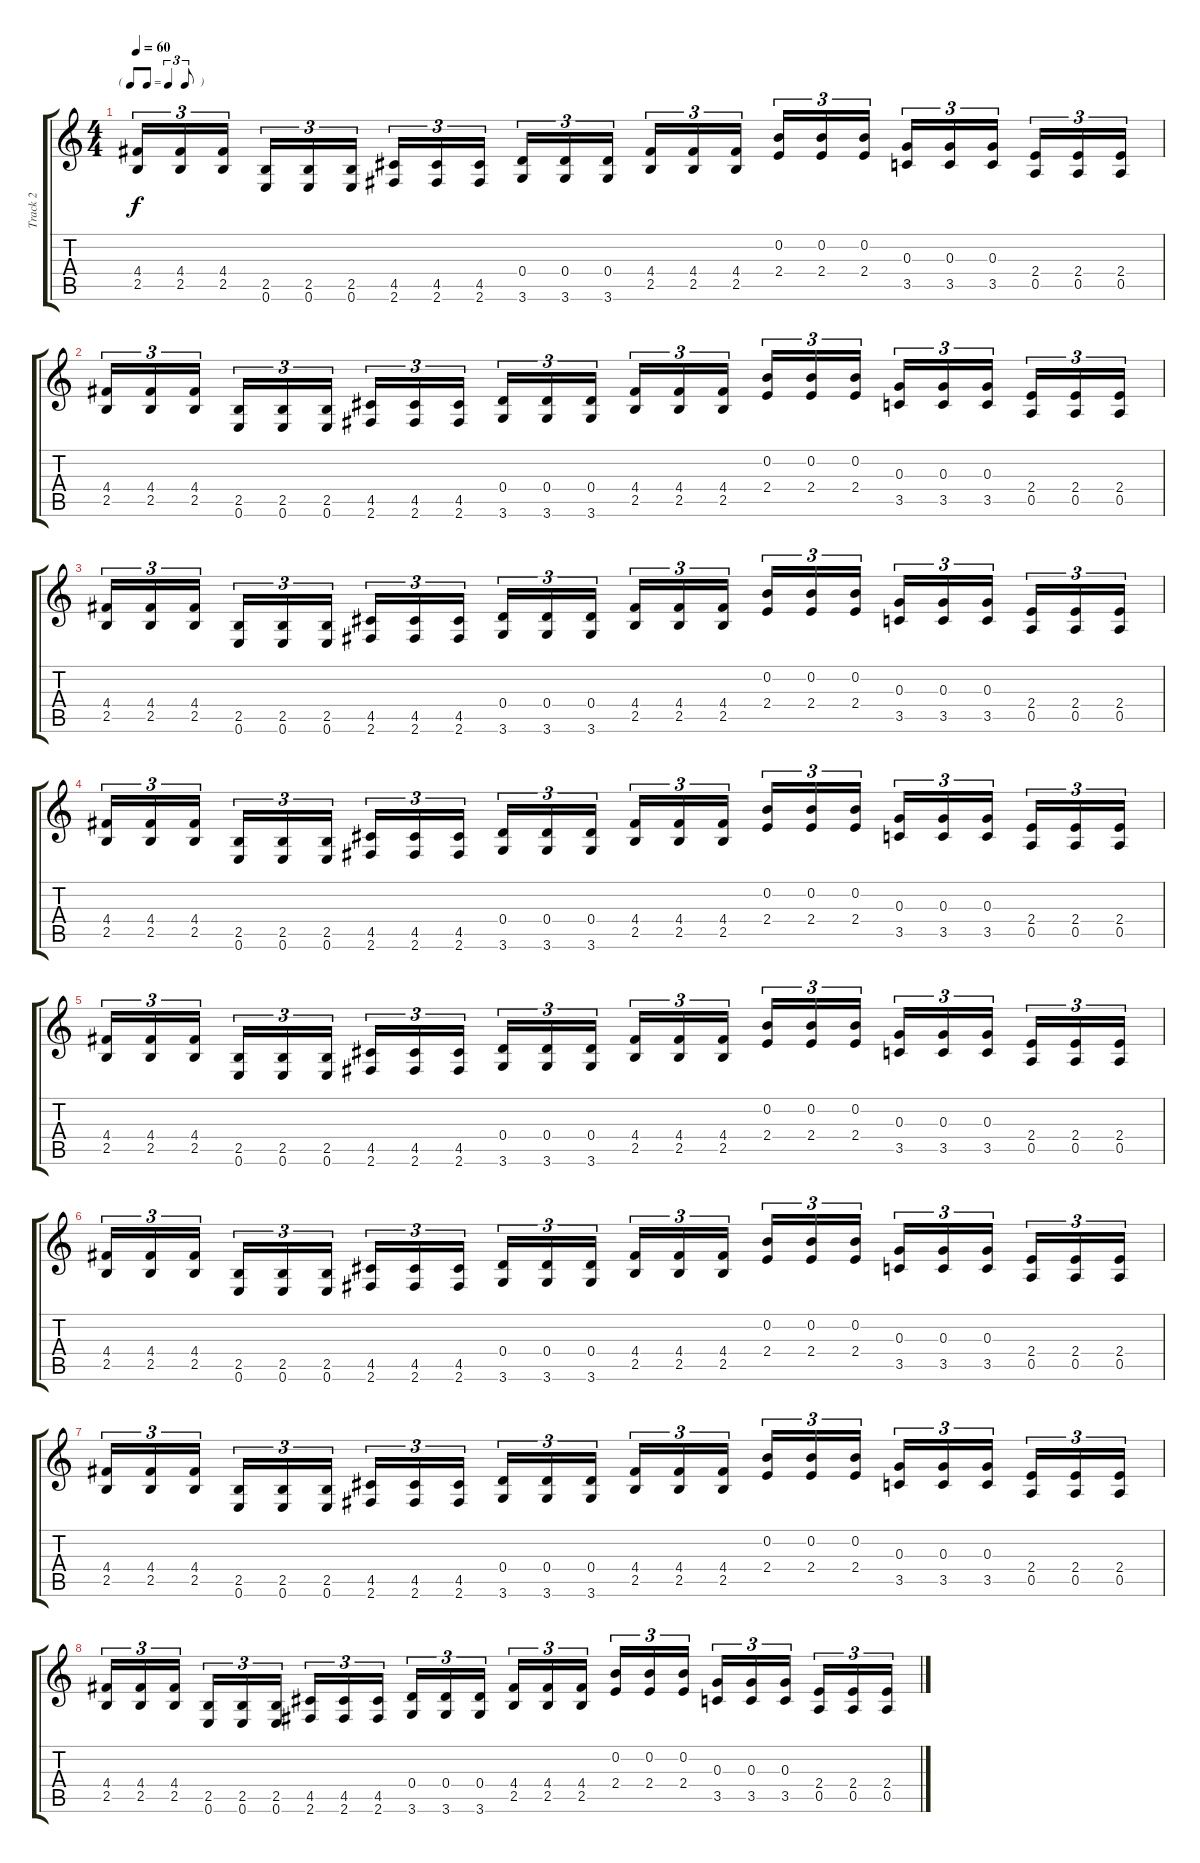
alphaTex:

\track ("Track 2" "Track 2") {instrument distortionguitar}
\staff {score tabs}
\tuning (E4 B3 G3 D3 A2 E2) {hide}
\ts (4 4)
\tf triplet8th
\tempo 60
\clef g2
\ks c
(4.4 2.5).16{tu (3 2) dy f instrument distortionguitar} (4.4 2.5).16{tu (3 2)} (4.4 2.5).16{tu (3 2)} (2.5 0.6).16{tu (3 2)} (2.5 0.6).16{tu (3 2)} (2.5 0.6).16{tu (3 2)} (4.5 2.6).16{tu (3 2)} (4.5 2.6).16{tu (3 2)} (4.5 2.6).16{tu (3 2)} (0.4 3.6).16{tu (3 2)} (0.4 3.6).16{tu (3 2)} (0.4 3.6).16{tu (3 2)} (4.4 2.5).16{tu (3 2)} (4.4 2.5).16{tu (3 2)} (4.4 2.5).16{tu (3 2)} (0.2 2.4).16{tu (3 2)} (0.2 2.4).16{tu (3 2)} (0.2 2.4).16{tu (3 2)} (0.3 3.5).16{tu (3 2)} (0.3 3.5).16{tu (3 2)} (0.3 3.5).16{tu (3 2)} (2.4 0.5).16{tu (3 2)} (2.4 0.5).16{tu (3 2)} (2.4 0.5).16{tu (3 2)} |
(4.4 2.5).16{tu (3 2)} (4.4 2.5).16{tu (3 2)} (4.4 2.5).16{tu (3 2)} (2.5 0.6).16{tu (3 2)} (2.5 0.6).16{tu (3 2)} (2.5 0.6).16{tu (3 2)} (4.5 2.6).16{tu (3 2)} (4.5 2.6).16{tu (3 2)} (4.5 2.6).16{tu (3 2)} (0.4 3.6).16{tu (3 2)} (0.4 3.6).16{tu (3 2)} (0.4 3.6).16{tu (3 2)} (4.4 2.5).16{tu (3 2)} (4.4 2.5).16{tu (3 2)} (4.4 2.5).16{tu (3 2)} (0.2 2.4).16{tu (3 2)} (0.2 2.4).16{tu (3 2)} (0.2 2.4).16{tu (3 2)} (0.3 3.5).16{tu (3 2)} (0.3 3.5).16{tu (3 2)} (0.3 3.5).16{tu (3 2)} (2.4 0.5).16{tu (3 2)} (2.4 0.5).16{tu (3 2)} (2.4 0.5).16{tu (3 2)} |
(4.4 2.5).16{tu (3 2)} (4.4 2.5).16{tu (3 2)} (4.4 2.5).16{tu (3 2)} (2.5 0.6).16{tu (3 2)} (2.5 0.6).16{tu (3 2)} (2.5 0.6).16{tu (3 2)} (4.5 2.6).16{tu (3 2)} (4.5 2.6).16{tu (3 2)} (4.5 2.6).16{tu (3 2)} (0.4 3.6).16{tu (3 2)} (0.4 3.6).16{tu (3 2)} (0.4 3.6).16{tu (3 2)} (4.4 2.5).16{tu (3 2)} (4.4 2.5).16{tu (3 2)} (4.4 2.5).16{tu (3 2)} (0.2 2.4).16{tu (3 2)} (0.2 2.4).16{tu (3 2)} (0.2 2.4).16{tu (3 2)} (0.3 3.5).16{tu (3 2)} (0.3 3.5).16{tu (3 2)} (0.3 3.5).16{tu (3 2)} (2.4 0.5).16{tu (3 2)} (2.4 0.5).16{tu (3 2)} (2.4 0.5).16{tu (3 2)} |
(4.4 2.5).16{tu (3 2)} (4.4 2.5).16{tu (3 2)} (4.4 2.5).16{tu (3 2)} (2.5 0.6).16{tu (3 2)} (2.5 0.6).16{tu (3 2)} (2.5 0.6).16{tu (3 2)} (4.5 2.6).16{tu (3 2)} (4.5 2.6).16{tu (3 2)} (4.5 2.6).16{tu (3 2)} (0.4 3.6).16{tu (3 2)} (0.4 3.6).16{tu (3 2)} (0.4 3.6).16{tu (3 2)} (4.4 2.5).16{tu (3 2)} (4.4 2.5).16{tu (3 2)} (4.4 2.5).16{tu (3 2)} (0.2 2.4).16{tu (3 2)} (0.2 2.4).16{tu (3 2)} (0.2 2.4).16{tu (3 2)} (0.3 3.5).16{tu (3 2)} (0.3 3.5).16{tu (3 2)} (0.3 3.5).16{tu (3 2)} (2.4 0.5).16{tu (3 2)} (2.4 0.5).16{tu (3 2)} (2.4 0.5).16{tu (3 2)} |
(4.4 2.5).16{tu (3 2)} (4.4 2.5).16{tu (3 2)} (4.4 2.5).16{tu (3 2)} (2.5 0.6).16{tu (3 2)} (2.5 0.6).16{tu (3 2)} (2.5 0.6).16{tu (3 2)} (4.5 2.6).16{tu (3 2)} (4.5 2.6).16{tu (3 2)} (4.5 2.6).16{tu (3 2)} (0.4 3.6).16{tu (3 2)} (0.4 3.6).16{tu (3 2)} (0.4 3.6).16{tu (3 2)} (4.4 2.5).16{tu (3 2)} (4.4 2.5).16{tu (3 2)} (4.4 2.5).16{tu (3 2)} (0.2 2.4).16{tu (3 2)} (0.2 2.4).16{tu (3 2)} (0.2 2.4).16{tu (3 2)} (0.3 3.5).16{tu (3 2)} (0.3 3.5).16{tu (3 2)} (0.3 3.5).16{tu (3 2)} (2.4 0.5).16{tu (3 2)} (2.4 0.5).16{tu (3 2)} (2.4 0.5).16{tu (3 2)} |
(4.4 2.5).16{tu (3 2)} (4.4 2.5).16{tu (3 2)} (4.4 2.5).16{tu (3 2)} (2.5 0.6).16{tu (3 2)} (2.5 0.6).16{tu (3 2)} (2.5 0.6).16{tu (3 2)} (4.5 2.6).16{tu (3 2)} (4.5 2.6).16{tu (3 2)} (4.5 2.6).16{tu (3 2)} (0.4 3.6).16{tu (3 2)} (0.4 3.6).16{tu (3 2)} (0.4 3.6).16{tu (3 2)} (4.4 2.5).16{tu (3 2)} (4.4 2.5).16{tu (3 2)} (4.4 2.5).16{tu (3 2)} (0.2 2.4).16{tu (3 2)} (0.2 2.4).16{tu (3 2)} (0.2 2.4).16{tu (3 2)} (0.3 3.5).16{tu (3 2)} (0.3 3.5).16{tu (3 2)} (0.3 3.5).16{tu (3 2)} (2.4 0.5).16{tu (3 2)} (2.4 0.5).16{tu (3 2)} (2.4 0.5).16{tu (3 2)} |
(4.4 2.5).16{tu (3 2)} (4.4 2.5).16{tu (3 2)} (4.4 2.5).16{tu (3 2)} (2.5 0.6).16{tu (3 2)} (2.5 0.6).16{tu (3 2)} (2.5 0.6).16{tu (3 2)} (4.5 2.6).16{tu (3 2)} (4.5 2.6).16{tu (3 2)} (4.5 2.6).16{tu (3 2)} (0.4 3.6).16{tu (3 2)} (0.4 3.6).16{tu (3 2)} (0.4 3.6).16{tu (3 2)} (4.4 2.5).16{tu (3 2)} (4.4 2.5).16{tu (3 2)} (4.4 2.5).16{tu (3 2)} (0.2 2.4).16{tu (3 2)} (0.2 2.4).16{tu (3 2)} (0.2 2.4).16{tu (3 2)} (0.3 3.5).16{tu (3 2)} (0.3 3.5).16{tu (3 2)} (0.3 3.5).16{tu (3 2)} (2.4 0.5).16{tu (3 2)} (2.4 0.5).16{tu (3 2)} (2.4 0.5).16{tu (3 2)} |
(4.4 2.5).16{tu (3 2)} (4.4 2.5).16{tu (3 2)} (4.4 2.5).16{tu (3 2)} (2.5 0.6).16{tu (3 2)} (2.5 0.6).16{tu (3 2)} (2.5 0.6).16{tu (3 2)} (4.5 2.6).16{tu (3 2)} (4.5 2.6).16{tu (3 2)} (4.5 2.6).16{tu (3 2)} (0.4 3.6).16{tu (3 2)} (0.4 3.6).16{tu (3 2)} (0.4 3.6).16{tu (3 2)} (4.4 2.5).16{tu (3 2)} (4.4 2.5).16{tu (3 2)} (4.4 2.5).16{tu (3 2)} (0.2 2.4).16{tu (3 2)} (0.2 2.4).16{tu (3 2)} (0.2 2.4).16{tu (3 2)} (0.3 3.5).16{tu (3 2)} (0.3 3.5).16{tu (3 2)} (0.3 3.5).16{tu (3 2)} (2.4 0.5).16{tu (3 2)} (2.4 0.5).16{tu (3 2)} (2.4 0.5).16{tu (3 2)}
